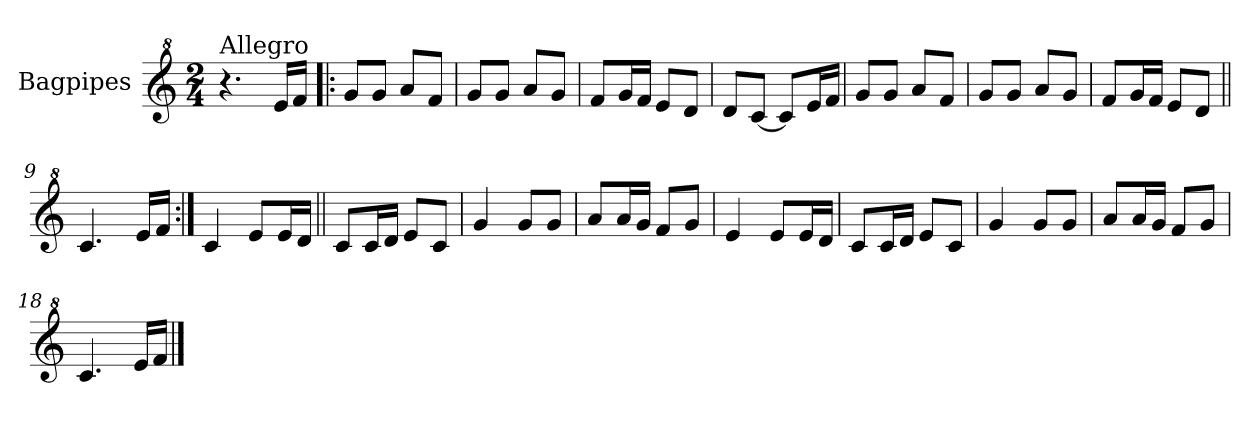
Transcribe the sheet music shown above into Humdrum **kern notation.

**kern
*part1
*staff1
*I"Bagpipes
*I'Bag
*clefG^2
*k[]
*C:
*M2/4
=1
!LO:TX:a:t=Allegro
4.r
16ee/LL
16ff/JJ
=2!|:
8gg/L
8gg/J
8aa/L
8ff/J
=3
8gg/L
8gg/J
8aa/L
8gg/J
=4
8ff/L
16gg/L
16ff/JJ
8ee/L
8dd/J
=5
8dd/L
[8cc/J
8cc/L]
16ee/L
16ff/JJ
=6
8gg/L
8gg/J
8aa/L
8ff/J
=7
8gg/L
8gg/J
8aa/L
8gg/J
=8
8ff/L
16gg/L
16ff/JJ
8ee/L
8dd/J
!!LO:LB:g=z
=9||
4.cc/
16ee/LL
16ff/JJ
=10:|!
4cc/
8ee/L
16ee/L
16dd/JJ
=11||
8cc/L
16cc/L
16dd/JJ
8ee/L
8cc/J
=12
4gg/
8gg/L
8gg/J
=13
8aa/L
16aa/L
16gg/JJ
8ff/L
8gg/J
=14
4ee/
8ee/L
16ee/L
16dd/JJ
=15
8cc/L
16cc/L
16dd/JJ
8ee/L
8cc/J
=16
4gg/
8gg/L
8gg/J
!!LO:LB:g=z
=17
8aa/L
16aa/L
16gg/JJ
8ff/L
8gg/J
=18
4.cc/
16ee/LL
16ff/JJ
==
*-
